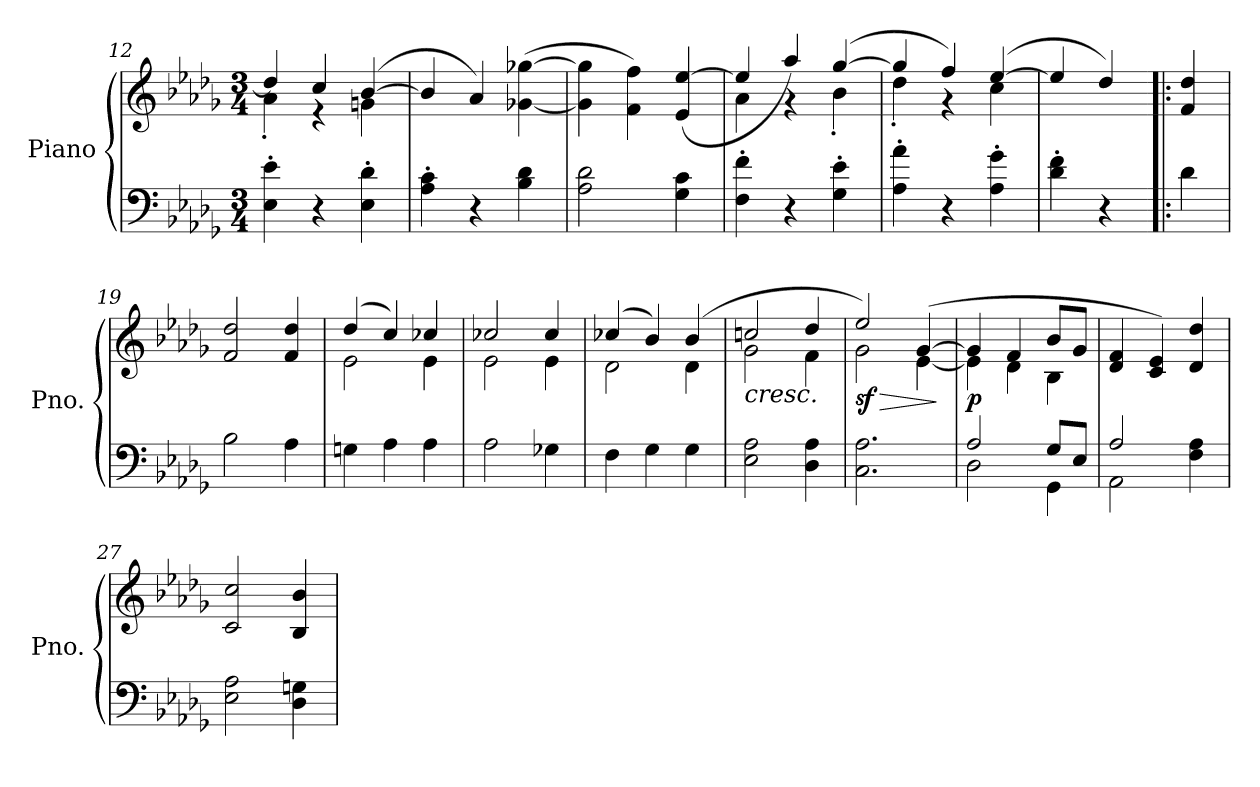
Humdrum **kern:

**kern	**kern	**dynam
*part1	*part1	*part1
*staff2	*staff1	*staff1/2
*I"Piano	*	*
*I'Pno.	*	*
*clefF4	*clefG2	*
*k[b-e-a-d-g-]	*k[b-e-a-d-g-]	*
*M3/4	*M3/4	*
=12	=12	=12
*	*^	*
4E-\' 4e-\'	4dd-/]	4a-'\	.
4r	4cc/	4r	.
4E-\' 4d-\'	(>[4b-/	4gn\	.
*	*v	*v	*
=13	=13	=13
4A-\' 4c\'	4b-/]	.
4r	4a-/)	.
4B-\ 4d-\	(>[4g-X\ [4gg-X\	.
=14	=14	=14
2A-\ 2d-\	4g-\] 4gg-\]	.
.	4f\ 4ff\)	.
4G-\ 4c\	(>4e-/ [4ee-/	.
=15	=15	=15
*	*^	*
4F\' 4f\'	4ee-/]	4a-\	.
4r	4aa-/)	4r	.
4G-\' 4e-\'	(>[4gg-/	4b-'\	.
=16	=16	=16	=16
4A-\' 4a-\'	4gg-/]	4dd-'\	.
4r	4ff/)	4r	.
4A-\' 4g-\'	(>[4ee-/	4cc\	.
*	*v	*v	*
=17	=17	=17
4d-\' 4f\'	4ee-/]	.
4r	4dd-/)	.
=18!|:	=18!|:	=18!|:
4d-\	4f/ 4dd-/	.
=19	=19	=19
2B-\	2f/ 2dd-/	.
4A-\	4f/ 4dd-/	.
!!LO:LB:g=z
=20	=20	=20
*	*^	*
4Gn\	(>4dd-/	2e-\	.
4A-\	4cc/)	.	.
4A-\	4cc-X/	4e-\	.
=21	=21	=21	=21
2A-\	2cc-X/	2e-\	.
4G-X\	4cc-/	4e-\	.
=22	=22	=22	=22
4F\	(>4cc-X/	2d-\	.
4G-\	4b-/)	.	.
4G-\	(>4b-/	4d-\	.
=23	=23	=23	=23
!	!LO:TX:b:i:t=cresc.	!	!
2E-\ 2A-\	2ccn/	2g-\	.
4D-\ 4A-\	4dd-/	4f\	.
=24	=24	=24	=24
!	!	!	!LO:HP:b
!	!	!	!LO:DY:n=1:b
2.C\ 2.A-\	2ee-/)	2g-\	> sf
.	(>[4g-/	[4e-\	.
*	*v	*v	*
.	.	]
=25	=25	=25
*^	*^	*
!	!	!	!	!LO:DY:b
2A-/	2D-\	4g-/]	4e-\]	p
.	.	4f/	4d-\	.
8G-/L	4GG-\	8b-/L	4B-\	.
8E-/J	.	8g-/J	.	.
*	*	*v	*v	*
=26	=26	=26	=26
2A-/	2AA-\	4d-/ 4f/	.
.	.	4c/ 4e-/)	.
4F\ 4A-\	4ryy	4d-/ 4dd-/	.
*v	*v	*	*
=27	=27	=27
2E-\ 2A-\	2c/ 2cc/	.
4D-\ 4Gn\	4B-/ 4b-/	.
=	=	=
*-	*-	*-
